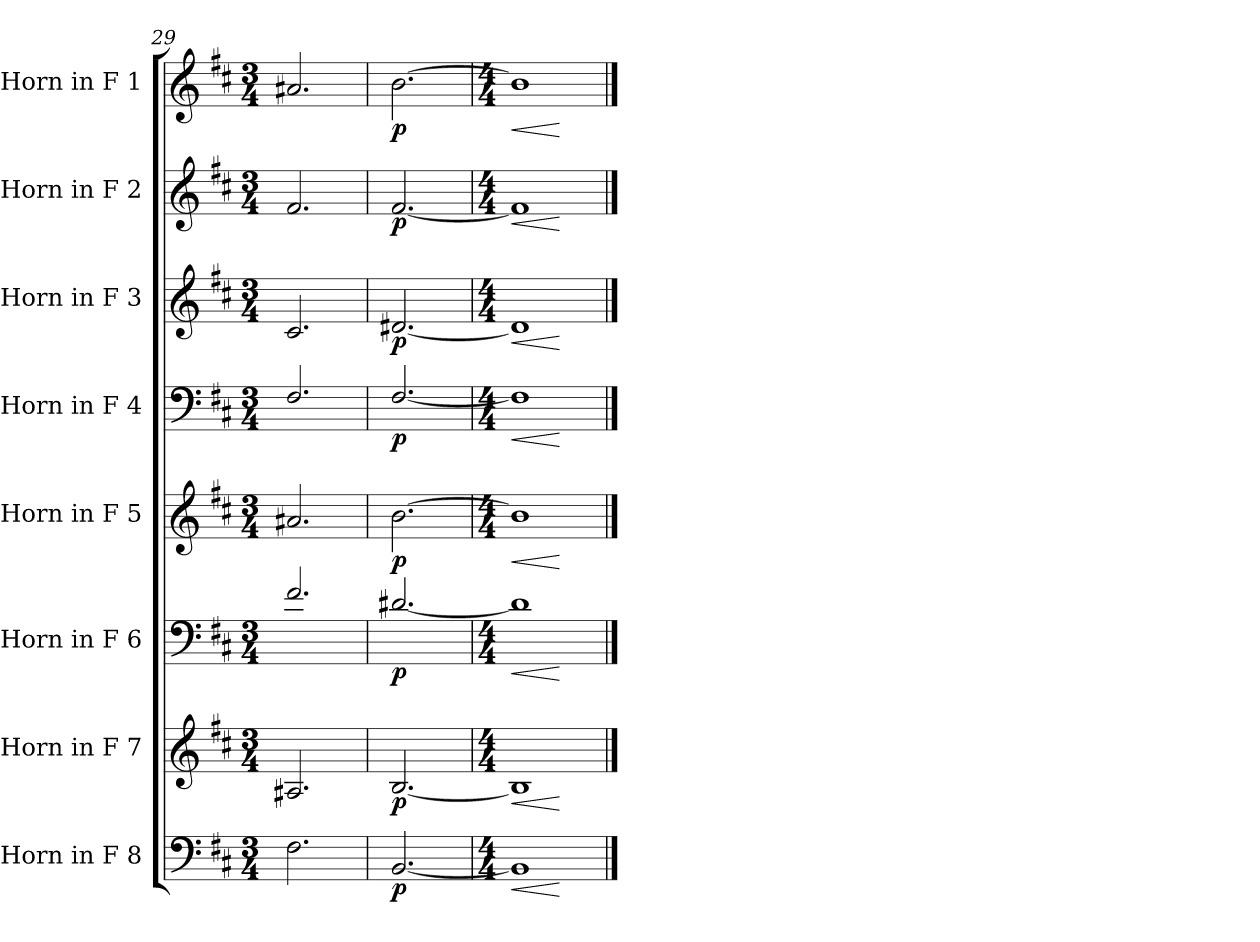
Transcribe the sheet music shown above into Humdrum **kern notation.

**kern	**dynam	**kern	**dynam	**kern	**dynam	**kern	**dynam	**kern	**dynam	**kern	**dynam	**kern	**dynam	**kern	**dynam
*part8	*part8	*part7	*part7	*part6	*part6	*part5	*part5	*part4	*part4	*part3	*part3	*part2	*part2	*part1	*part1
*staff8	*staff8	*staff7	*staff7	*staff6	*staff6	*staff5	*staff5	*staff4	*staff4	*staff3	*staff3	*staff2	*staff2	*staff1	*staff1
*I"Horn in F 8	*	*I"Horn in F 7	*	*I"Horn in F 6	*	*I"Horn in F 5	*	*I"Horn in F 4	*	*I"Horn in F 3	*	*I"Horn in F 2	*	*I"Horn in F 1	*
*clefF4	*	*clefG2	*	*clefF4	*	*clefG2	*	*clefF4	*	*clefG2	*	*clefG2	*	*clefG2	*
*ITrd4c7	*	*ITrd4c7	*	*ITrd4c7	*	*ITrd4c7	*	*ITrd4c7	*	*ITrd4c7	*	*ITrd4c7	*	*ITrd4c7	*
*k[f#]	*	*k[f#]	*	*k[f#]	*	*k[f#]	*	*k[f#]	*	*k[f#]	*	*k[f#]	*	*k[f#]	*
*M3/4	*	*M3/4	*	*M3/4	*	*M3/4	*	*M3/4	*	*M3/4	*	*M3/4	*	*M3/4	*
=29	=29	=29	=29	=29	=29	=29	=29	=29	=29	=29	=29	=29	=29	=29	=29
2.BBZ\	.	2.D#XZ/	.	2.BZ/	.	2.d#XZ/	.	2.BBZ/	.	2.F#Z/	.	2.BZ/	.	2.d#XZ/	.
=30	=30	=30	=30	=30	=30	=30	=30	=30	=30	=30	=30	=30	=30	=30	=30
!	!LO:DY:b	!	!LO:DY:b	!	!LO:DY:b	!	!LO:DY:b	!	!LO:DY:b	!	!LO:DY:b	!	!LO:DY:b	!	!LO:DY:b
[2.EE/	p	[2.E/	p	[2.G#X/	p	[2.e\	p	[2.BB/	p	[2.G#X/	p	[2.B/	p	[2.e\	p
=31	=31	=31	=31	=31	=31	=31	=31	=31	=31	=31	=31	=31	=31	=31	=31
*M4/4	*	*M4/4	*	*M4/4	*	*M4/4	*	*M4/4	*	*M4/4	*	*M4/4	*	*M4/4	*
!	!LO:HP:b	!	!LO:HP:b	!	!LO:HP:b	!	!LO:HP:b	!	!LO:HP:b	!	!LO:HP:b	!	!LO:HP:b	!	!LO:HP:b
1EE]	<	1E]	<	1G#]	<	1e]	<	1BB]	<	1G#]	<	1B]	<	1e]	<
.	[	.	[	.	[	.	[	.	[	.	[	.	[	.	[
==	==	==	==	==	==	==	==	==	==	==	==	==	==	==	==
*-	*-	*-	*-	*-	*-	*-	*-	*-	*-	*-	*-	*-	*-	*-	*-
